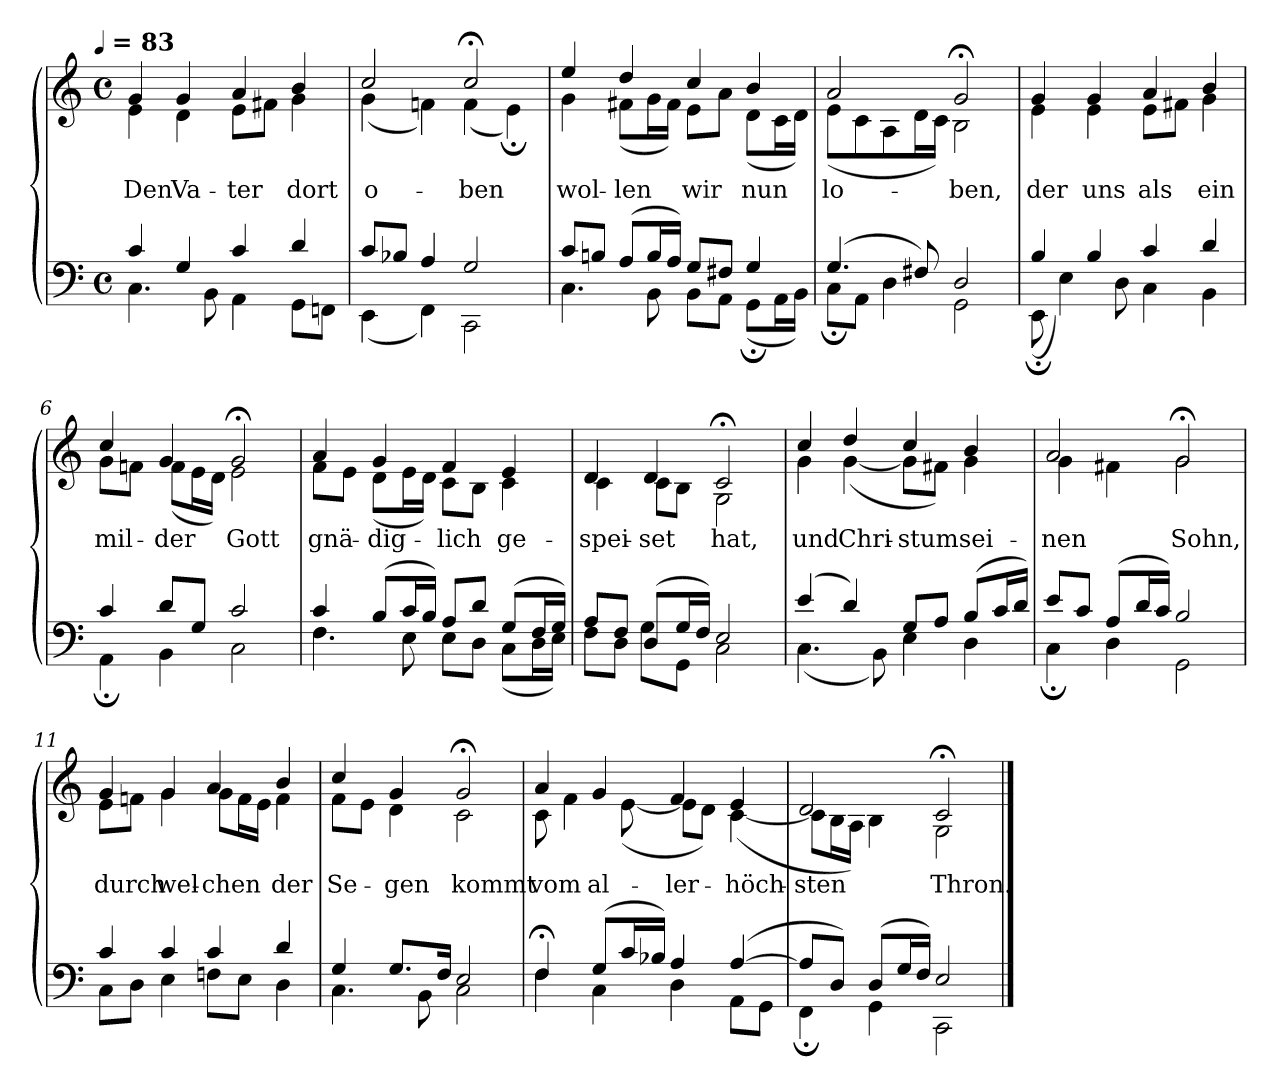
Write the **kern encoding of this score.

**kern	**kern	**text	**dynam
*part1	*part1	*part1	*part1
*staff2	*staff1	*staff1	*staff1/2
*clefF4	*clefG2	*	*
!!LO:TX:omd:t=[quarter] = 83
*M4/4	*M4/4	*	*
*met(c)	*met(c)	*	*
*MM83	*MM83	*	*
=1	=1	=1	=1
*^	*^	*	*
4c	4.C	4g	4e	Den	.
4G	.	4g	4d	Va-	.
.	8BB	.	.	.	.
4c	4AA	4a	8eL	-ter	.
.	.	.	8f#XJ	.	.
4d	8GGL	4b	4g	dort	.
.	8FFnJ	.	.	.	.
=2	=2	=2	=2	=2	=2
8cL	(4EE	2cc	(4g	o-	.
8B-XJ	.	.	.	.	.
4A	4FF)	.	4fn)	.	.
2G	2CC	2cc;<	(4f	-ben	.
.	.	.	4e;)	.	.
=3	=3	=3	=3	=3	=3
*	*	*MM81	*	*	*
8cL	4.C	4ee	4g	wol-	.
8BnJ	.	.	.	.	.
(8AL	.	4dd	(8f#XL	-len	♩ = 80
16BL	8BB	.	16gL	.	.
16AJJ)	.	.	16f#JJ)	.	.
8GL	8BBL	4cc	8eL	wir	.
8F#XJ	8AAJ	.	8aJ	.	.
4G	(8GG;L	4b	(8dL	nun	♩ = 79
.	16AAL	.	16cL	.	.
.	16BBJJ)	.	16dJJ)	.	.
=4	=4	=4	=4	=4	=4
*	*	*MM74	*	*	*
(4.G	8C;L	2a	(8eL	lo-	.
.	8AAJ	.	8c	.	.
.	4D	.	8A	.	.
8F#X)	.	.	16dL	.	.
.	.	.	16cJJ)	.	.
2D	2GG	2g;<	2B	-ben,	.
!!LO:LB:g=z	!!
=5	=5	=5	=5	=5	=5
*	*	*MM82	*	*	*
4B	(8EE;	4g	4e	der	.
.	4E)	.	.	.	.
4B	.	4g	4e	uns	.
.	8D	.	.	.	.
4c	4C	4a	8eL	als	.
.	.	.	8f#XJ	.	.
4d	4BB	4b	4g	ein	.
=6	=6	=6	=6	=6	=6
4c	4AA;	4cc	8gL	mil-	.
.	.	.	8fnJ	.	.
8dL	4BB	4g	(8fL	-der	.
8GJ	.	.	16eL	.	.
.	.	.	16dJJ)	.	.
2c	2C	2g;<	2e	Gott	.
=7	=7	=7	=7	=7	=7
*	*	*MM81	*	*	*
4c	4.F	4a	8fL	gnä-	.
.	.	.	8eJ	.	.
(8BL	.	4g	(8dL	-dig-	♩ = 78
16cL	8E	.	16eL	.	.
16BJJ)	.	.	16dJJ)	.	.
8AL	8EL	4f	8cL	-lich	.
8dJ	8DJ	.	8BJ	.	.
(8GL	(8CL	4e	4c	ge-	.
16FL	16DL	.	.	.	.
16GJJ)	16EJJ)	.	.	.	.
=8	=8	=8	=8	=8	=8
*	*	*MM73	*	*	*
8AL	8FL	4d	4c	-spei-	.
8FJ	8DJ	.	.	.	.
(8DL	8GL	4d	8cL	-set	.
16GL	8GGJ	.	8BJ	.	.
16FJJ)	.	.	.	.	.
2E	2C	2c;<	2G	hat,	.
!!LO:LB:g=z	!!
=9	=9	=9	=9	=9	=9
*	*	*MM80	*	*	*
(4e	(4.C	4cc	4g	und	.
4d)	.	4dd	([4g	Chri-	.
.	8BB)	.	.	.	.
8GL	4E	4cc	8gL]	-stum	.
8AJ	.	.	8f#XJ)	.	.
(8BL	4D	4b	4g	sei-	♩ = 78
16cL	.	.	.	.	.
16dJJ)	.	.	.	.	.
=10	=10	=10	=10	=10	=10
8eL	4C;	2a	4g	-nen	.
8cJ	.	.	.	.	.
(8AL	4D	.	4f#X	.	.
16dL	.	.	.	.	.
16cJJ)	.	.	.	.	.
2B	2GG	2g;<	2g	Sohn,	.
=11	=11	=11	=11	=11	=11
*	*	*MM76	*	*	*
4c	8CL	4g	8eL	durch	.
.	8DJ	.	8fnJ	.	.
4c	4E	4g	4g	wel-	.
4c	8FnL	4a	8gL	-chen	.
.	8EJ	.	16fL	.	.
.	.	.	16eJJ	.	.
4d	4D	4b	4f	der	.
!!LO:LB:g=z	!!
=12	=12	=12	=12	=12	=12
4G	4.C	4cc	8fL	Se-	.
.	.	.	8eJ	.	.
8.GL	.	4g	4d	-gen	.
.	8BB	.	.	.	.
16FJk	.	.	.	.	.
2E	2C	2g;<	2c	kommt	.
=13	=13	=13	=13	=13	=13
4F;<	4F	4a	8c	vom	.
.	.	.	4f	.	.
(8GL	4C	4g	.	al-	♩ = 73
16cL	.	.	([8e	.	.
16B-XJJ)	.	.	.	.	.
4A	4D	4f	8eL]	-ler-	.
.	.	.	8dJ)	.	.
([4A	8AAL	4e	([4c	-höch-	♩ = 74
.	8GGJ	.	.	.	.
=14	=14	=14	=14	=14	=14
*	*	*MM69	*	*	*
8AL]	4FF;	2d	8cL]	-sten	.
8DJ)	.	.	16BL	.	.
.	.	.	16AJJ)	.	.
(8DL	4GG	.	4B	.	.
16GL	.	.	.	.	.
16FJJ)	.	.	.	.	.
2E	2CC	2c;<	2G	Thron.	.
*v	*v	*	*	*	*
*	*v	*v	*	*
==	==	==	==
*-	*-	*-	*-
